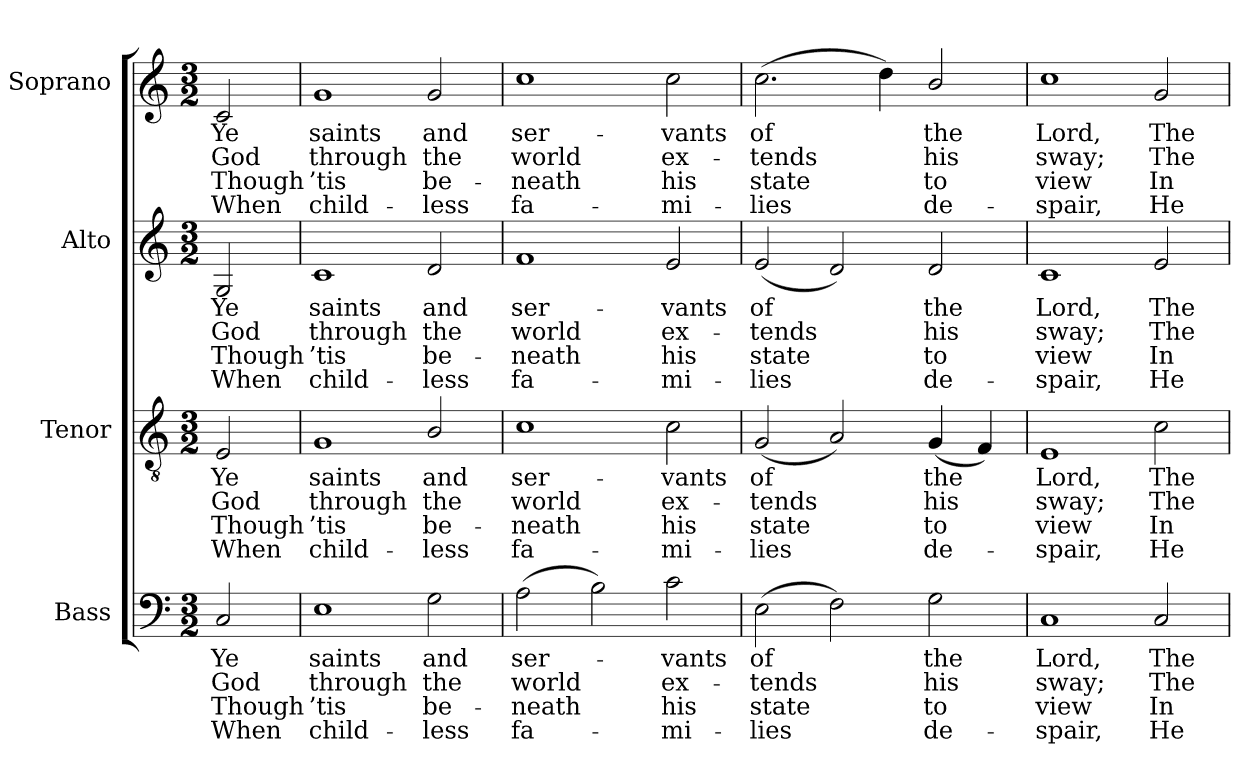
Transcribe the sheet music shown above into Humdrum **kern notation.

**kern	**text	**text	**text	**text	**kern	**text	**text	**text	**text	**kern	**text	**text	**text	**text	**kern	**text	**text	**text	**text
*part4	*part4	*part4	*part4	*part4	*part3	*part3	*part3	*part3	*part3	*part2	*part2	*part2	*part2	*part2	*part1	*part1	*part1	*part1	*part1
*staff4	*staff4	*staff4	*staff4	*staff4	*staff3	*staff3	*staff3	*staff3	*staff3	*staff2	*staff2	*staff2	*staff2	*staff2	*staff1	*staff1	*staff1	*staff1	*staff1
*I"Bass	*	*	*	*	*I"Tenor	*	*	*	*	*I"Alto	*	*	*	*	*I"Soprano	*	*	*	*
*I'B.	*	*	*	*	*I'T.	*	*	*	*	*I'A.	*	*	*	*	*I'S.	*	*	*	*
!!LO:PB:g=z
*clefF4	*	*	*	*	*clefGv2	*	*	*	*	*clefG2	*	*	*	*	*clefG2	*	*	*	*
*	*	*	*	*	*ITrd7c12	*	*	*	*	*	*	*	*	*	*	*	*	*	*
*k[]	*	*	*	*	*k[]	*	*	*	*	*k[]	*	*	*	*	*k[]	*	*	*	*
*a:	*	*	*	*	*a:	*	*	*	*	*a:	*	*	*	*	*a:	*	*	*	*
*M3/2	*	*	*	*	*M3/2	*	*	*	*	*M3/2	*	*	*	*	*M3/2	*	*	*	*
=	=	=	=	=	=	=	=	=	=	=	=	=	=	=	=	=	=	=	=
!	!LO:LY:b:color=#000000	!LO:LY:b:color=#000000	!LO:LY:b:color=#000000	!LO:LY:b:color=#000000	!	!	!	!	!	!	!	!	!	!	!	!	!	!	!
!	!	!	!	!	!	!LO:LY:b:color=#000000	!LO:LY:b:color=#000000	!LO:LY:b:color=#000000	!LO:LY:b:color=#000000	!	!	!	!	!	!	!	!	!	!
!	!	!	!	!	!	!	!	!	!	!	!LO:LY:b:color=#000000	!LO:LY:b:color=#000000	!LO:LY:b:color=#000000	!LO:LY:b:color=#000000	!	!	!	!	!
!	!	!	!	!	!	!	!	!	!	!	!	!	!	!	!	!LO:LY:b:color=#000000	!LO:LY:b:color=#000000	!LO:LY:b:color=#000000	!LO:LY:b:color=#000000
2Ci/	Ye	God	Though	When	2EEi/	Ye	God	Though	When	2Gi/	Ye	God	Though	When	2ci/	Ye	God	Though	When
=1	=1	=1	=1	=1	=1	=1	=1	=1	=1	=1	=1	=1	=1	=1	=1	=1	=1	=1	=1
!	!LO:LY:b:color=#000000	!LO:LY:b:color=#000000	!LO:LY:b:color=#000000	!LO:LY:b:color=#000000	!	!	!	!	!	!	!	!	!	!	!	!	!	!	!
!	!	!	!	!	!	!LO:LY:b:color=#000000	!LO:LY:b:color=#000000	!LO:LY:b:color=#000000	!LO:LY:b:color=#000000	!	!	!	!	!	!	!	!	!	!
!	!	!	!	!	!	!	!	!	!	!	!LO:LY:b:color=#000000	!LO:LY:b:color=#000000	!LO:LY:b:color=#000000	!LO:LY:b:color=#000000	!	!	!	!	!
!	!	!	!	!	!	!	!	!	!	!	!	!	!	!	!	!LO:LY:b:color=#000000	!LO:LY:b:color=#000000	!LO:LY:b:color=#000000	!LO:LY:b:color=#000000
1Ei	saints	through	’tis	child-	1GGi	saints	through	’tis	child-	1ci	saints	through	’tis	child-	1gi	saints	through	’tis	child-
!	!LO:LY:b:color=#000000	!LO:LY:b:color=#000000	!LO:LY:b:color=#000000	!LO:LY:b:color=#000000	!	!	!	!	!	!	!	!	!	!	!	!	!	!	!
!	!	!	!	!	!	!LO:LY:b:color=#000000	!LO:LY:b:color=#000000	!LO:LY:b:color=#000000	!LO:LY:b:color=#000000	!	!	!	!	!	!	!	!	!	!
!	!	!	!	!	!	!	!	!	!	!	!LO:LY:b:color=#000000	!LO:LY:b:color=#000000	!LO:LY:b:color=#000000	!LO:LY:b:color=#000000	!	!	!	!	!
!	!	!	!	!	!	!	!	!	!	!	!	!	!	!	!	!LO:LY:b:color=#000000	!LO:LY:b:color=#000000	!LO:LY:b:color=#000000	!LO:LY:b:color=#000000
2Gi\	and	the	-be-	-less	2BBi/	and	the	-be-	-less	2di/	and	the	-be-	-less	2gi/	and	the	-be-	-less
=2	=2	=2	=2	=2	=2	=2	=2	=2	=2	=2	=2	=2	=2	=2	=2	=2	=2	=2	=2
!	!LO:LY:b:color=#000000	!LO:LY:b:color=#000000	!LO:LY:b:color=#000000	!LO:LY:b:color=#000000	!	!	!	!	!	!	!	!	!	!	!	!	!	!	!
!	!	!	!	!	!	!LO:LY:b:color=#000000	!LO:LY:b:color=#000000	!LO:LY:b:color=#000000	!LO:LY:b:color=#000000	!	!	!	!	!	!	!	!	!	!
!	!	!	!	!	!	!	!	!	!	!	!LO:LY:b:color=#000000	!LO:LY:b:color=#000000	!LO:LY:b:color=#000000	!LO:LY:b:color=#000000	!	!	!	!	!
!	!	!	!	!	!	!	!	!	!	!	!	!	!	!	!	!LO:LY:b:color=#000000	!LO:LY:b:color=#000000	!LO:LY:b:color=#000000	!LO:LY:b:color=#000000
(2Ai\	ser-	world	neath	fa-	1Ci	ser-	world	neath	fa-	1fi	ser-	world	neath	fa-	1cci	ser-	world	neath	fa-
2Bi\)	.	.	.	.	.	.	.	.	.	.	.	.	.	.	.	.	.	.	.
!	!LO:LY:b:color=#000000	!LO:LY:b:color=#000000	!LO:LY:b:color=#000000	!LO:LY:b:color=#000000	!	!	!	!	!	!	!	!	!	!	!	!	!	!	!
!	!	!	!	!	!	!LO:LY:b:color=#000000	!LO:LY:b:color=#000000	!LO:LY:b:color=#000000	!LO:LY:b:color=#000000	!	!	!	!	!	!	!	!	!	!
!	!	!	!	!	!	!	!	!	!	!	!LO:LY:b:color=#000000	!LO:LY:b:color=#000000	!LO:LY:b:color=#000000	!LO:LY:b:color=#000000	!	!	!	!	!
!	!	!	!	!	!	!	!	!	!	!	!	!	!	!	!	!LO:LY:b:color=#000000	!LO:LY:b:color=#000000	!LO:LY:b:color=#000000	!LO:LY:b:color=#000000
2ci\	-vants	ex-	-his	mi-	2Ci\	-vants	ex-	-his	mi-	2ei/	-vants	ex-	-his	mi-	2cci\	-vants	ex-	-his	mi-
=3	=3	=3	=3	=3	=3	=3	=3	=3	=3	=3	=3	=3	=3	=3	=3	=3	=3	=3	=3
!	!LO:LY:b:color=#000000	!LO:LY:b:color=#000000	!LO:LY:b:color=#000000	!LO:LY:b:color=#000000	!	!	!	!	!	!	!	!	!	!	!	!	!	!	!
!	!	!	!	!	!	!LO:LY:b:color=#000000	!LO:LY:b:color=#000000	!LO:LY:b:color=#000000	!LO:LY:b:color=#000000	!	!	!	!	!	!	!	!	!	!
!	!	!	!	!	!	!	!	!	!	!	!LO:LY:b:color=#000000	!LO:LY:b:color=#000000	!LO:LY:b:color=#000000	!LO:LY:b:color=#000000	!	!	!	!	!
!	!	!	!	!	!	!	!	!	!	!	!	!	!	!	!	!LO:LY:b:color=#000000	!LO:LY:b:color=#000000	!LO:LY:b:color=#000000	!LO:LY:b:color=#000000
(2Ei\	of	-tends	-state	lies	(2GGi/	of	-tends	-state	lies	(2ei/	of	-tends	-state	lies	(2.cci\	of	-tends	-state	lies
2Fi\)	.	.	.	.	2AAi/)	.	.	.	.	2di/)	.	.	.	.	.	.	.	.	.
.	.	.	.	.	.	.	.	.	.	.	.	.	.	.	4ddi\)	.	.	.	.
!	!LO:LY:b:color=#000000	!LO:LY:b:color=#000000	!LO:LY:b:color=#000000	!LO:LY:b:color=#000000	!	!	!	!	!	!	!	!	!	!	!	!	!	!	!
!	!	!	!	!	!	!LO:LY:b:color=#000000	!LO:LY:b:color=#000000	!LO:LY:b:color=#000000	!LO:LY:b:color=#000000	!	!	!	!	!	!	!	!	!	!
!	!	!	!	!	!	!	!	!	!	!	!LO:LY:b:color=#000000	!LO:LY:b:color=#000000	!LO:LY:b:color=#000000	!LO:LY:b:color=#000000	!	!	!	!	!
!	!	!	!	!	!	!	!	!	!	!	!	!	!	!	!	!LO:LY:b:color=#000000	!LO:LY:b:color=#000000	!LO:LY:b:color=#000000	!LO:LY:b:color=#000000
2Gi\	the	his	to	de-	(4GGi/	the	his	to	de-	2di/	the	his	to	de-	2bi/	the	his	to	de-
.	.	.	.	.	4FFi/)	.	.	.	.	.	.	.	.	.	.	.	.	.	.
=4	=4	=4	=4	=4	=4	=4	=4	=4	=4	=4	=4	=4	=4	=4	=4	=4	=4	=4	=4
!	!LO:LY:b:color=#000000	!LO:LY:b:color=#000000	!LO:LY:b:color=#000000	!LO:LY:b:color=#000000	!	!	!	!	!	!	!	!	!	!	!	!	!	!	!
!	!	!	!	!	!	!LO:LY:b:color=#000000	!LO:LY:b:color=#000000	!LO:LY:b:color=#000000	!LO:LY:b:color=#000000	!	!	!	!	!	!	!	!	!	!
!	!	!	!	!	!	!	!	!	!	!	!LO:LY:b:color=#000000	!LO:LY:b:color=#000000	!LO:LY:b:color=#000000	!LO:LY:b:color=#000000	!	!	!	!	!
!	!	!	!	!	!	!	!	!	!	!	!	!	!	!	!	!LO:LY:b:color=#000000	!LO:LY:b:color=#000000	!LO:LY:b:color=#000000	!LO:LY:b:color=#000000
1Ci	Lord,	sway;	-view	spair,	1EEi	Lord,	sway;	-view	spair,	1ci	Lord,	sway;	-view	spair,	1cci	Lord,	sway;	-view	spair,
!	!LO:LY:b:color=#000000	!LO:LY:b:color=#000000	!LO:LY:b:color=#000000	!LO:LY:b:color=#000000	!	!	!	!	!	!	!	!	!	!	!	!	!	!	!
!	!	!	!	!	!	!LO:LY:b:color=#000000	!LO:LY:b:color=#000000	!LO:LY:b:color=#000000	!LO:LY:b:color=#000000	!	!	!	!	!	!	!	!	!	!
!	!	!	!	!	!	!	!	!	!	!	!LO:LY:b:color=#000000	!LO:LY:b:color=#000000	!LO:LY:b:color=#000000	!LO:LY:b:color=#000000	!	!	!	!	!
!	!	!	!	!	!	!	!	!	!	!	!	!	!	!	!	!LO:LY:b:color=#000000	!LO:LY:b:color=#000000	!LO:LY:b:color=#000000	!LO:LY:b:color=#000000
2Ci/	The	The	In	He	2Ci\	The	The	In	He	2ei/	The	The	In	He	2gi/	The	The	In	He
=	=	=	=	=	=	=	=	=	=	=	=	=	=	=	=	=	=	=	=
*-	*-	*-	*-	*-	*-	*-	*-	*-	*-	*-	*-	*-	*-	*-	*-	*-	*-	*-	*-
